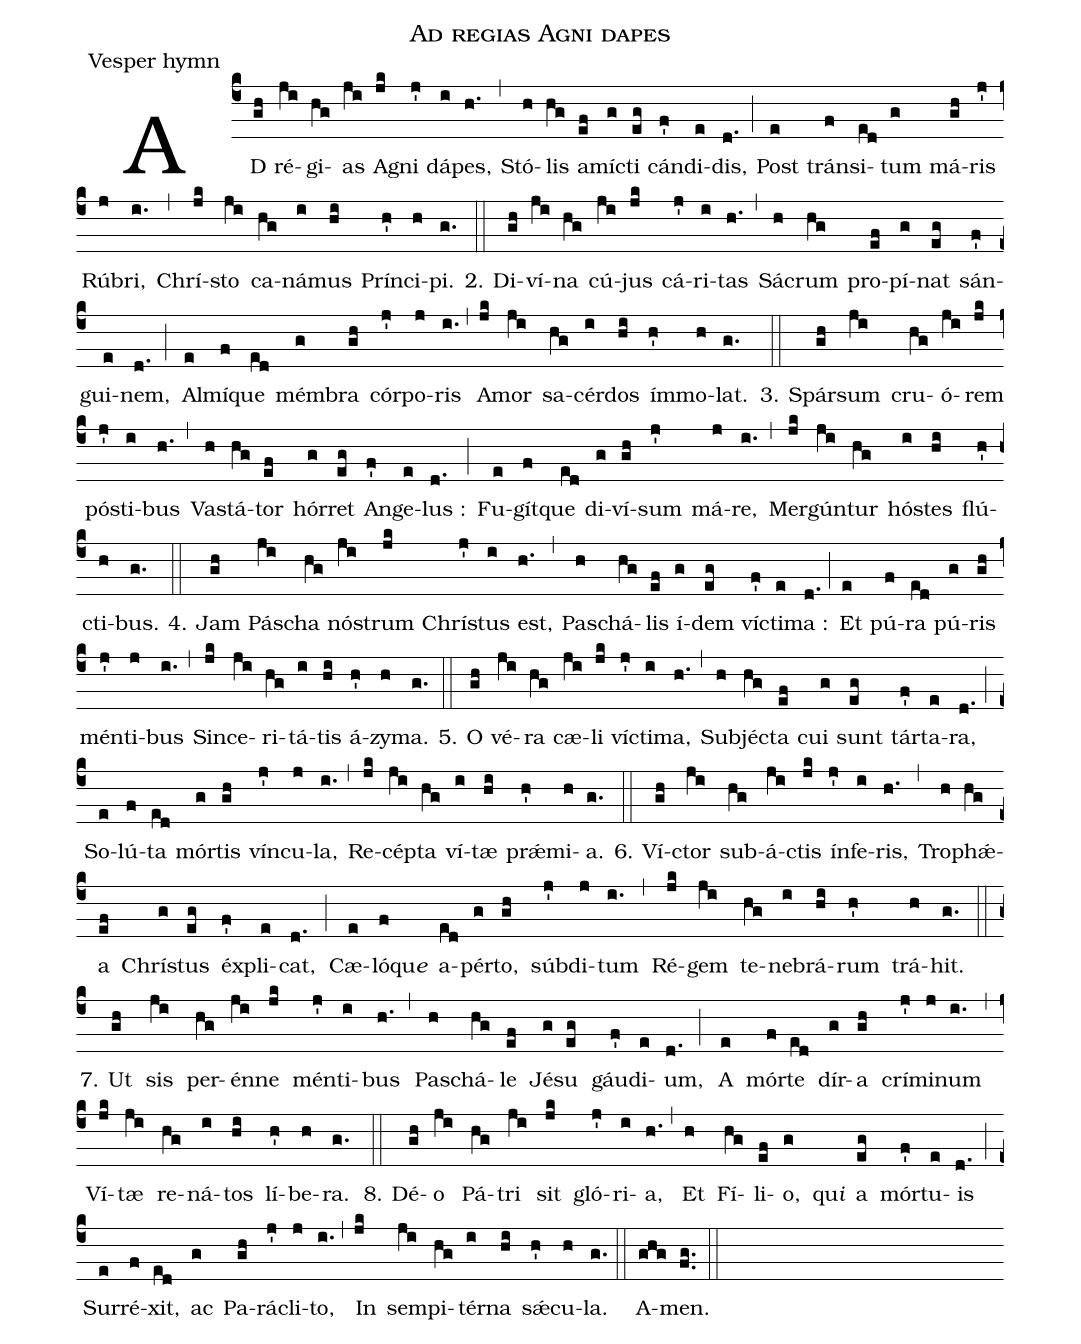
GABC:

name: Ad regias Agni dapes;
office-part: Vesper hymn;
%%
% The syntax in this part is called gabc. Please refer to http://home.gna.org/gregorio/gabc/#basis

(c4)AD(gh) <v>\label{hymn-adregiasagnidapes}</v>ré(ji)gi(hg)as(ji) A(jk)gni(j') dá(i)pes,(h.) (,) Stó(h)lis(hg) a(ef)mí(g)cti(eg) cán(f')di(e)dis,(d.) (;) Post(e) tráns(f)i(ed)tum(g) má(gh)ris(j') Rú(j)bri,(i.) (,) Chrí(jk)sto(ji) ca(hg)ná(i)mus(hi) Prín(h')ci(h)pi.(g.) (::)
2. Di(gh)ví(ji)na(hg) cú(ji)jus(jk) cá(j')ri(i)tas(h.) (,) Sá(h)crum(hg) pro(ef)pí(g)nat(eg) sán(f')gui(e)nem,(d.) (;) Al(e)mí(f)que(ed) mém(g)bra(gh) cór(j')po(j)ris(i.) (,) A(jk)mor(ji) sa(hg)cér(i)dos(hi) ím(h')mo(h)lat.(g.) (::)
3. Spár(gh)sum(ji) cru(hg)ó(ji)rem(jk) póst(j')i(i)bus(h.) (,) Va(h)stá(hg)tor(ef) hór(g)ret(eg) An(f')ge(e)lus :(d.) (;) Fu(e)gít(f)que(ed) di(g)ví(gh)sum(j') má(j)re,(i.) (,) Mer(jk)gún(ji)tur(hg) hó(i)stes(hi) flú(h')cti(h)bus.(g.) (::)
4. Jam(gh) Pás(ji)cha(hg) nó(ji)strum(jk) Chrí(j')stus(i) est,(h.) (,) Pas(h)chá(hg)lis(ef) í(g)dem(eg) ví(f')cti(e)ma :(d.) (;) Et(e) pú(f)ra(ed) pú(g)ris(gh) mén(j')ti(j)bus(i.) (,) Sin(jk)ce(ji)ri(hg)tá(i)tis(hi) á(h')zy(h)ma.(g.) (::)
5. O(gh) vé(ji)ra(hg) cæ(ji)li(jk) ví(j')cti(i)ma,(h.) (,) Sub(h)jé(hg)cta(ef) cui(g) sunt(eg) tár(f')ta(e)ra,(d.) (;) So(e)lú(f)ta(ed) mór(g)tis(gh) vín(j')cu(j)la,(i.) (,) Re(jk)cép(ji)ta(hg) ví(i)tæ(hi) pr<sp>'ae</sp>(h')mi(h)a.(g.) (::)
6. Ví(gh)ctor(ji) sub(hg)á(ji)ctis(jk) ín(j')fe(i)ris,(h.) (,) Tro(h)ph<sp>'ae</sp>(hg)a(ef) Chrí(g)stus(eg) éx(f')pli(e)cat,(d.) (;) Cæ(e)l{ó}qu<i>e</i>(f) a(ed)pér(g)to,(gh) súb(j')di(j)tum(i.) (,) Ré(jk)gem(ji) te(hg)ne(i)brá(hi)rum(h') trá(h)hit.(g.) (::)
7. Ut(gh) sis(ji) per(hg)én(ji)ne(jk) mén(j')ti(i)bus(h.) (,) Pas(h)chá(hg)le(ef) Jé(g)su(eg) gáu(f')di(e)um,(d.) (;) A(e) mór(f)te(ed) dír(g)a(gh) crí(j')mi(j)num(i.) (,) Ví(jk)tæ(ji) re(hg)ná(i)tos(hi) lí(h')be(h)ra.(g.) (::)
8. Dé(gh)o(ji) Pá(hg)tri(ji) sit(jk) gló(j')ri(i)a,(h.) (,) Et(h) Fí(hg)li(ef)o,(g) qu<i>i</i>() a(eg) mór(f')tu(e)is(d.) (;) Sur(e)ré(f)xit,(ed) ac(g) Pa(gh)rá(j')cli(j)to,(i.) (,) In(jk) sem(ji)pi(hg)tér(i)na(hi) s<sp>'ae</sp>(h')cu(h)la.(g.) (::)
A(ghg)men.(fg..) (::)
